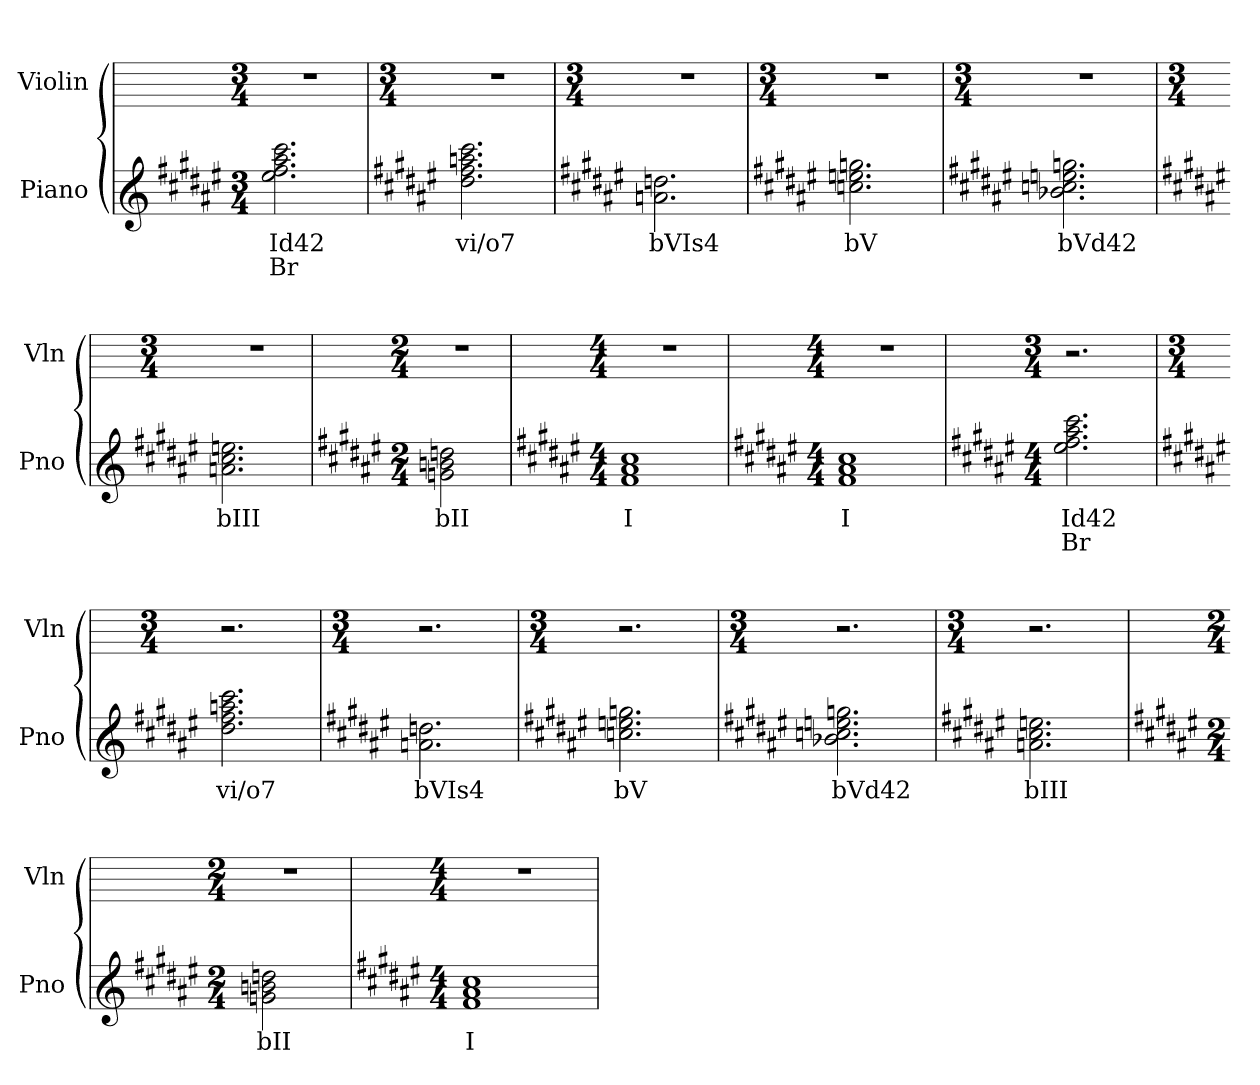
**kern	**text	**text	**kern
*part2	*part2	*part2	*part1
*staff2	*staff2	*staff2	*staff1
*I"Piano	*	*	*I"Violin
*I'Pno	*	*	*I'Vln
*k[f#c#g#d#a#e#]	*	*	*
*F#:	*	*	*
*M3/4	*	*	*M3/4
=	=	=	=
2.ee# 2.ff# 2.aa# 2.ccc#	Id42	Br	2.r
=	=	=	=
*k[f#c#g#d#a#e#]	*	*	*
*F#:	*	*	*
*	*	*	*M3/4
2.dd# 2.ff# 2.aan 2.ccc#	vi/o7	.	2.r
=	=	=	=
*k[f#c#g#d#a#e#]	*	*	*
*F#:	*	*	*
*	*	*	*M3/4
2.an 2.ddn	bVIs4	.	2.r
=	=	=	=
*k[f#c#g#d#a#e#]	*	*	*
*F#:	*	*	*
*	*	*	*M3/4
2.ccn 2.een 2.ggn	bV	.	2.r
=	=	=	=
*k[f#c#g#d#a#e#]	*	*	*
*F#:	*	*	*
*	*	*	*M3/4
2.b-X 2.ccn 2.een 2.ggn	bVd42	.	2.r
=	=	=	=
*k[f#c#g#d#a#e#]	*	*	*
*F#:	*	*	*
*	*	*	*M3/4
2.an 2.cc# 2.een	bIII	.	2.r
=	=	=	=
*k[f#c#g#d#a#e#]	*	*	*
*F#:	*	*	*
*M2/4	*	*	*M2/4
2gn 2bn 2ddn	bII	.	2r
=	=	=	=
*k[f#c#g#d#a#e#]	*	*	*
*F#:	*	*	*
*M4/4	*	*	*M4/4
1f# 1a# 1cc#	I	.	1r
=	=	=	=
*k[f#c#g#d#a#e#]	*	*	*
*F#:	*	*	*
*M4/4	*	*	*M4/4
1f# 1a# 1cc#	I	.	1r
=	=	=	=
*k[f#c#g#d#a#e#]	*	*	*
*F#:	*	*	*
*M4/4	*	*	*M3/4
2.ee# 2.ff# 2.aa# 2.ccc#	Id42	Br	2.r
=	=	=	=
*k[f#c#g#d#a#e#]	*	*	*
*F#:	*	*	*
*	*	*	*M3/4
2.dd# 2.ff# 2.aan 2.ccc#	vi/o7	.	2.r
=	=	=	=
*k[f#c#g#d#a#e#]	*	*	*
*F#:	*	*	*
*	*	*	*M3/4
2.an 2.ddn	bVIs4	.	2.r
=	=	=	=
*k[f#c#g#d#a#e#]	*	*	*
*F#:	*	*	*
*	*	*	*M3/4
2.ccn 2.een 2.ggn	bV	.	2.r
=	=	=	=
*k[f#c#g#d#a#e#]	*	*	*
*F#:	*	*	*
*	*	*	*M3/4
2.b-X 2.ccn 2.een 2.ggn	bVd42	.	2.r
=	=	=	=
*k[f#c#g#d#a#e#]	*	*	*
*F#:	*	*	*
*	*	*	*M3/4
2.an 2.cc# 2.een	bIII	.	2.r
=	=	=	=
*k[f#c#g#d#a#e#]	*	*	*
*F#:	*	*	*
*M2/4	*	*	*M2/4
2gn 2bn 2ddn	bII	.	2r
=	=	=	=
*k[f#c#g#d#a#e#]	*	*	*
*F#:	*	*	*
*M4/4	*	*	*M4/4
1f# 1a# 1cc#	I	.	1r
=	=	=	=
*-	*-	*-	*-
